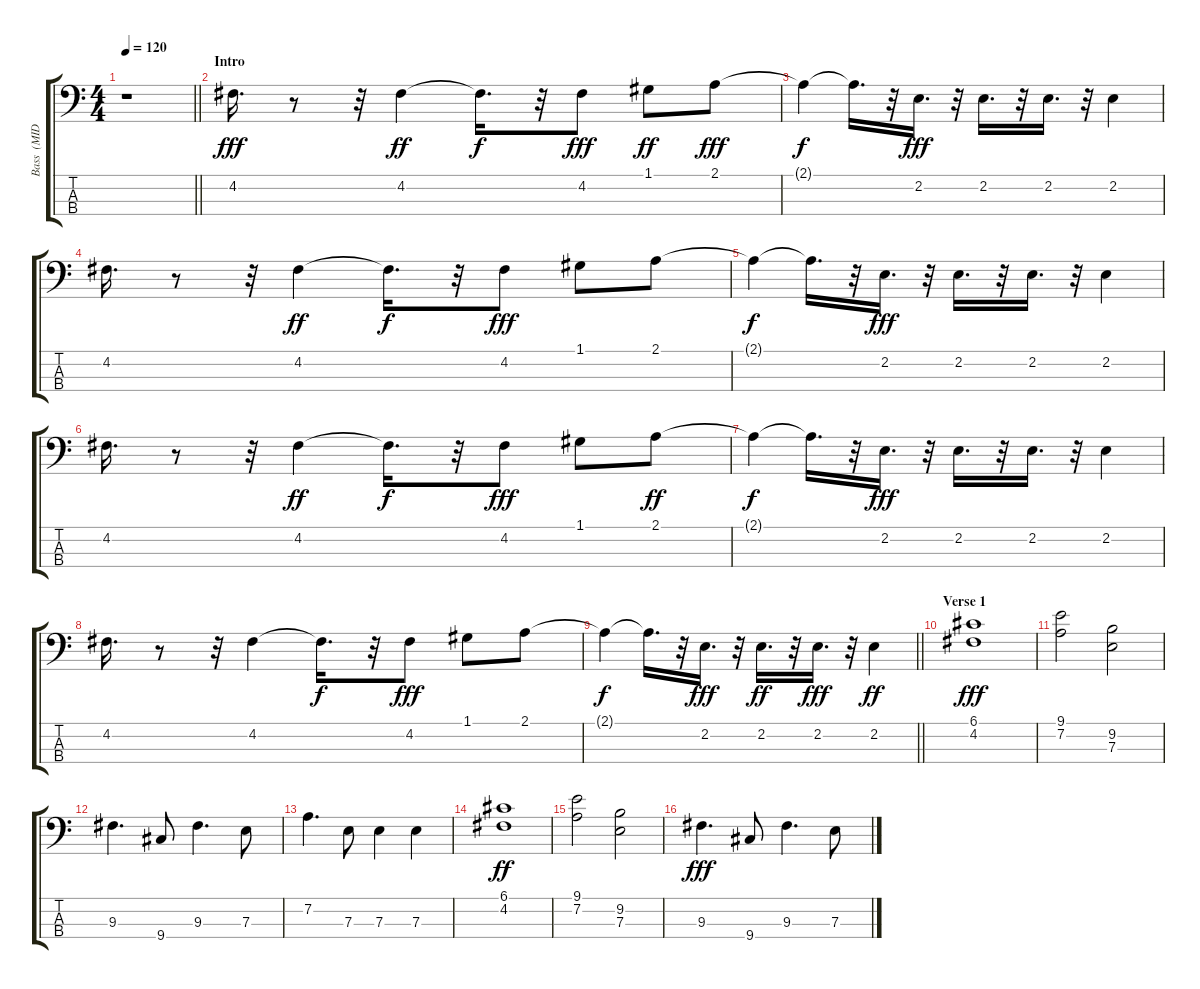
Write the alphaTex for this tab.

\track ("Bass  (MIDI)" "Bass  (MID") {instrument synthbass2}
\staff {score tabs}
\tuning (G2 D2 A1 E1) {hide}
\ts (4 4)
\tempo 120
\clef f4
\barLineRight lightlight
\ks c
r.1{dy fff instrument synthbass2} |
\section ("" "Intro")
4.2.16{d} r.8 r.32 4.2.4{dy ff} 4.2{t}.16{d dy f} r.32 4.2.8{dy fff} 1.1.8{dy ff} 2.1.8{dy fff} |
2.1{t}.4{dy f} 2.1{t}.16{d} r.32 2.2.16{d dy fff} r.32 2.2.16{d} r.32 2.2.16{d} r.32 2.2.4 |
4.2.16{d} r.8 r.32 4.2.4{dy ff} 4.2{t}.16{d dy f} r.32 4.2.8{dy fff} 1.1.8 2.1.8 |
2.1{t}.4{dy f} 2.1{t}.16{d} r.32 2.2.16{d dy fff} r.32 2.2.16{d} r.32 2.2.16{d} r.32 2.2.4 |
4.2.16{d} r.8 r.32 4.2.4{dy ff} 4.2{t}.16{d dy f} r.32 4.2.8{dy fff} 1.1.8 2.1.8{dy ff} |
2.1{t}.4{dy f} 2.1{t}.16{d} r.32 2.2.16{d dy fff} r.32 2.2.16{d} r.32 2.2.16{d} r.32 2.2.4 |
4.2.16{d} r.8 r.32 4.2.4 4.2{t}.16{d dy f} r.32 4.2.8{dy fff} 1.1.8 2.1.8 |
\barLineRight lightlight
2.1{t}.4{dy f} 2.1{t}.16{d} r.32 2.2.16{d dy fff} r.32 2.2.16{d dy ff} r.32 2.2.16{d dy fff} r.32 2.2.4{dy ff} |
\section ("" "Verse 1")
(6.1 4.2).1{dy fff} |
(9.1 7.2).2 (9.2 7.3).2 |
9.3.4{d} 9.4.8 9.3.4{d} 7.3.8 |
7.2.4{d} 7.3.8 7.3.4 7.3.4 |
(6.1 4.2).1{dy ff} |
(9.1 7.2).2 (9.2 7.3).2 |
9.3.4{d dy fff} 9.4.8 9.3.4{d} 7.3.8
